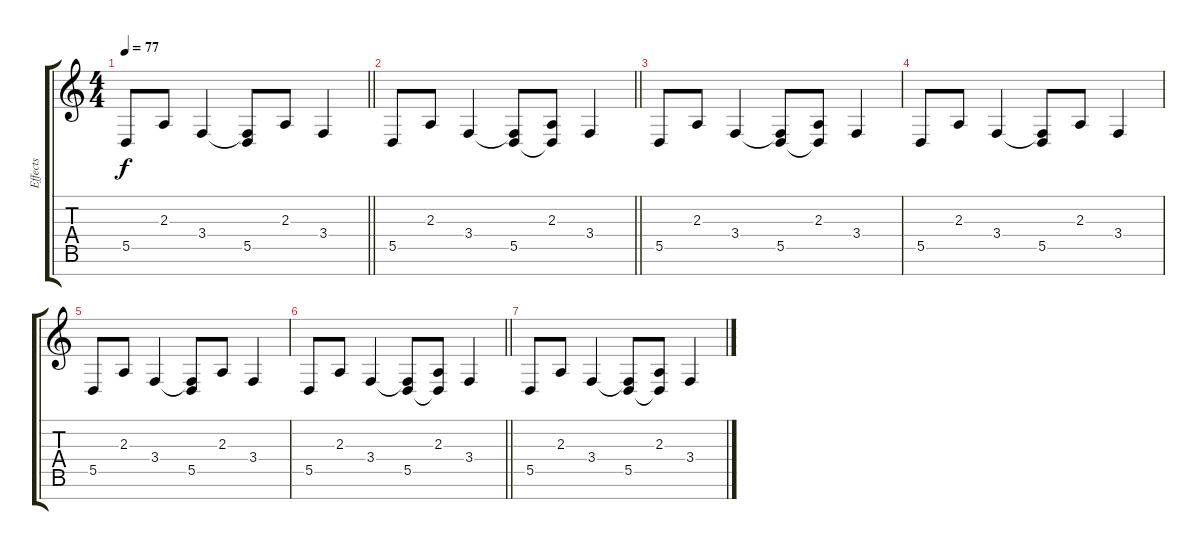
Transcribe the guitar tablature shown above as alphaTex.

\track ("Effects" "Effects") {instrument stringensemble1}
\staff {score tabs}
\tuning (E4 B3 G3 D3 A2 E2 B1) {hide}
\ts (4 4)
\tempo 77
\clef g2
\barLineRight lightlight
\ks c
5.5.8{dy f} 2.3.8 3.4.4 (3.4{t} 5.5).8 2.3.8 3.4.4 |
\barLineRight lightlight
5.5.8 2.3.8 3.4.4 (3.4{t} 5.5).8 (2.3 5.5{t}).8 3.4.4 |
5.5.8 2.3.8 3.4.4 (3.4{t} 5.5).8 (2.3 5.5{t}).8 3.4.4 |
5.5.8 2.3.8 3.4.4 (3.4{t} 5.5).8 2.3.8 3.4.4 |
5.5.8 2.3.8 3.4.4 (3.4{t} 5.5).8 2.3.8 3.4.4 |
\barLineRight lightlight
5.5.8 2.3.8 3.4.4 (3.4{t} 5.5).8 (2.3 5.5{t}).8 3.4.4 |
5.5.8 2.3.8 3.4.4 (3.4{t} 5.5).8 (2.3 5.5{t}).8 3.4.4
